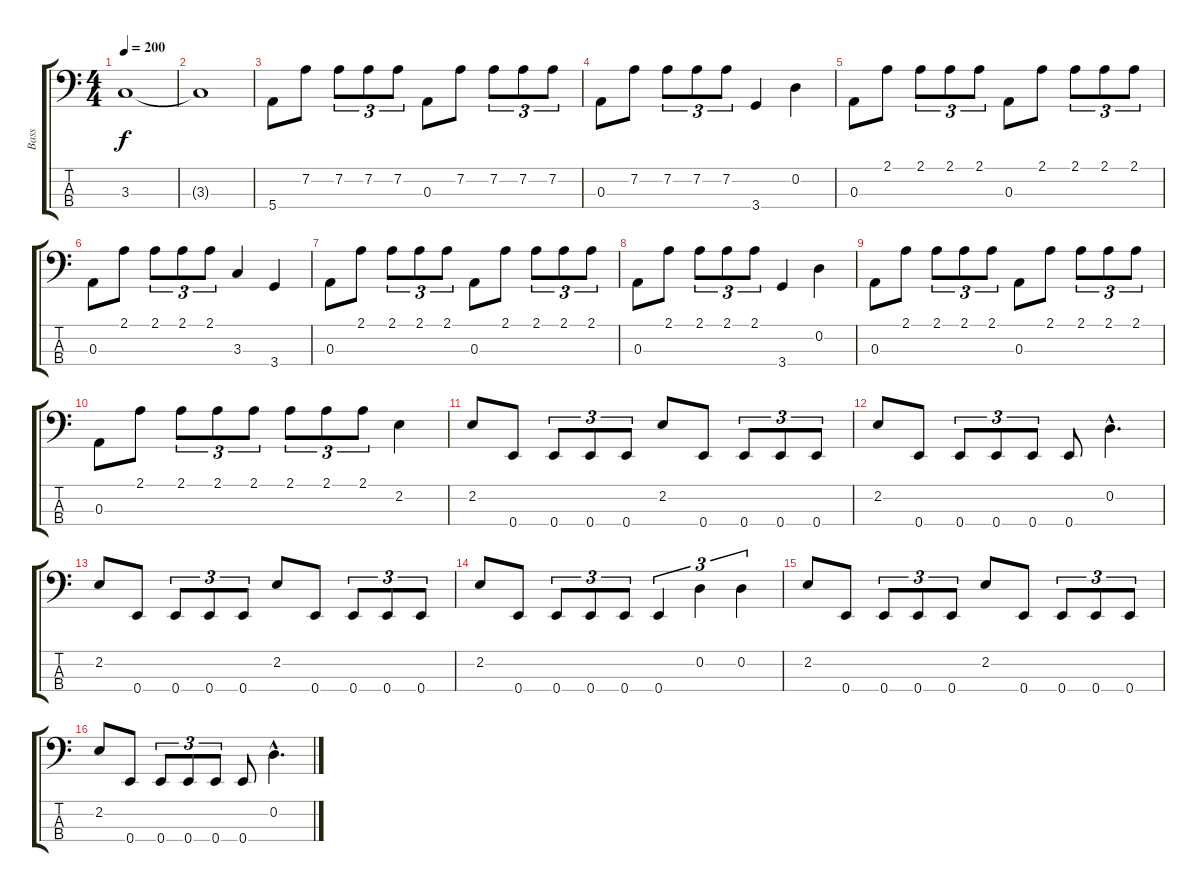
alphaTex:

\track ("Bass" "Bass") {instrument electricbassfinger}
\staff {score tabs}
\tuning (G2 D2 A1 E1) {hide}
\ts (4 4)
\tempo 200
\clef f4
\ks c
3.3{t}.1{dy f} |
3.3{t}.1 |
5.4.8 7.2.8 7.2.8{tu (3 2)} 7.2.8{tu (3 2)} 7.2.8{tu (3 2)} 0.3.8 7.2.8 7.2.8{tu (3 2)} 7.2.8{tu (3 2)} 7.2.8{tu (3 2)} |
0.3.8 7.2.8 7.2.8{tu (3 2)} 7.2.8{tu (3 2)} 7.2.8{tu (3 2)} 3.4.4 0.2.4 |
0.3.8 2.1.8 2.1.8{tu (3 2)} 2.1.8{tu (3 2)} 2.1.8{tu (3 2)} 0.3.8 2.1.8 2.1.8{tu (3 2)} 2.1.8{tu (3 2)} 2.1.8{tu (3 2)} |
0.3.8 2.1.8 2.1.8{tu (3 2)} 2.1.8{tu (3 2)} 2.1.8{tu (3 2)} 3.3.4 3.4.4 |
0.3.8 2.1.8 2.1.8{tu (3 2)} 2.1.8{tu (3 2)} 2.1.8{tu (3 2)} 0.3.8 2.1.8 2.1.8{tu (3 2)} 2.1.8{tu (3 2)} 2.1.8{tu (3 2)} |
0.3.8 2.1.8 2.1.8{tu (3 2)} 2.1.8{tu (3 2)} 2.1.8{tu (3 2)} 3.4.4 0.2.4 |
0.3.8 2.1.8 2.1.8{tu (3 2)} 2.1.8{tu (3 2)} 2.1.8{tu (3 2)} 0.3.8 2.1.8 2.1.8{tu (3 2)} 2.1.8{tu (3 2)} 2.1.8{tu (3 2)} |
0.3.8 2.1.8 2.1.8{tu (3 2)} 2.1.8{tu (3 2)} 2.1.8{tu (3 2)} 2.1.8{tu (3 2)} 2.1.8{tu (3 2)} 2.1.8{tu (3 2)} 2.2.4 |
2.2.8 0.4.8 0.4.8{tu (3 2)} 0.4.8{tu (3 2)} 0.4.8{tu (3 2)} 2.2.8 0.4.8 0.4.8{tu (3 2)} 0.4.8{tu (3 2)} 0.4.8{tu (3 2)} |
2.2.8 0.4.8 0.4.8{tu (3 2)} 0.4.8{tu (3 2)} 0.4.8{tu (3 2)} 0.4.8 0.2{hac}.4{d} |
2.2.8 0.4.8 0.4.8{tu (3 2)} 0.4.8{tu (3 2)} 0.4.8{tu (3 2)} 2.2.8 0.4.8 0.4.8{tu (3 2)} 0.4.8{tu (3 2)} 0.4.8{tu (3 2)} |
2.2.8 0.4.8 0.4.8{tu (3 2)} 0.4.8{tu (3 2)} 0.4.8{tu (3 2)} 0.4.4{tu (3 2)} 0.2.4{tu (3 2)} 0.2.4{tu (3 2)} |
2.2.8 0.4.8 0.4.8{tu (3 2)} 0.4.8{tu (3 2)} 0.4.8{tu (3 2)} 2.2.8 0.4.8 0.4.8{tu (3 2)} 0.4.8{tu (3 2)} 0.4.8{tu (3 2)} |
2.2.8 0.4.8 0.4.8{tu (3 2)} 0.4.8{tu (3 2)} 0.4.8{tu (3 2)} 0.4.8 0.2{hac}.4{d}
